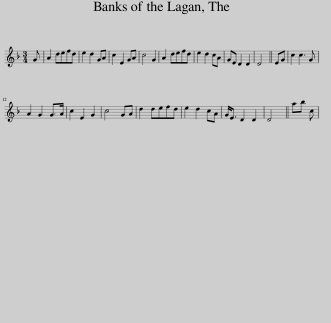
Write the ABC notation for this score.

X:1
L:1/8
M:3/4
I:linebreak $
K:Dmin
V:1 treble
V:1
 G | A2 defd | e2 d2 GA | c2 E2 GA | c4 G2 | %5
 A2 defd | e2 d2 cA | GE D2 D2 | D4 || EG | %10
 c2 c3 G |$ A2 G2 G>A | c2 E2 G2 | c4 GA | d2 defd | %15
 e2 d2 cA | G<E D2 D2 | D4 || ab c | %19
